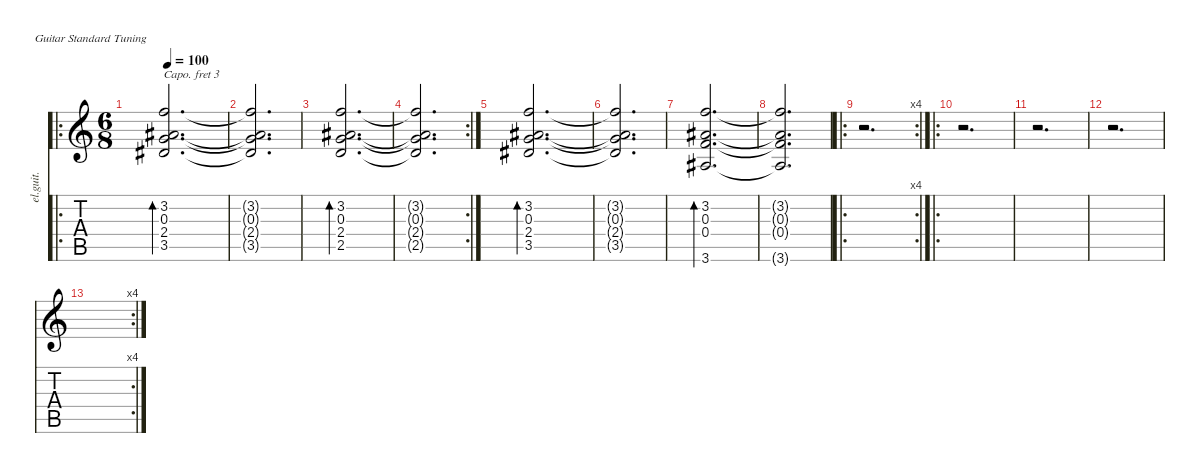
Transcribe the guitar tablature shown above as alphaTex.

\defaultSystemsLayout 4
\hideDynamics
\bracketExtendMode nobrackets
\otherSystemsTrackNameOrientation horizontal
\track ("Guitar 2" "el.guit.") {instrument electricguitarclean}
\staff {score tabs}
\capo 3
\tuning (E4 B3 G3 D3 A2 E2)
\ro
\ts (6 8)
\tempo 100
\clef g2
\ks c
(3.5 2.4 0.3 3.2).2{d bd 218 dy mf} |
(3.5{t} 2.4{t} 0.3{t} 3.2{t}).2{d} |
(2.5 2.4 0.3 3.2).2{d bd 208} |
\rc 2
(2.5{t} 2.4{t} 0.3{t} 3.2{t}).2{d} |
(3.5 2.4 0.3 3.2).2{d bd 218} |
(3.5{t} 2.4{t} 0.3{t} 3.2{t}).2{d} |
(0.4 0.3 3.2 3.6).2{d bd 208} |
(0.4{t} 0.3{t} 3.2{t} 3.6{t}).2{d} |
\ro
\rc 4
r.2{d} |
\ro
r.2{d} |
r.2{d} |
r.2{d} |
\rc 4
